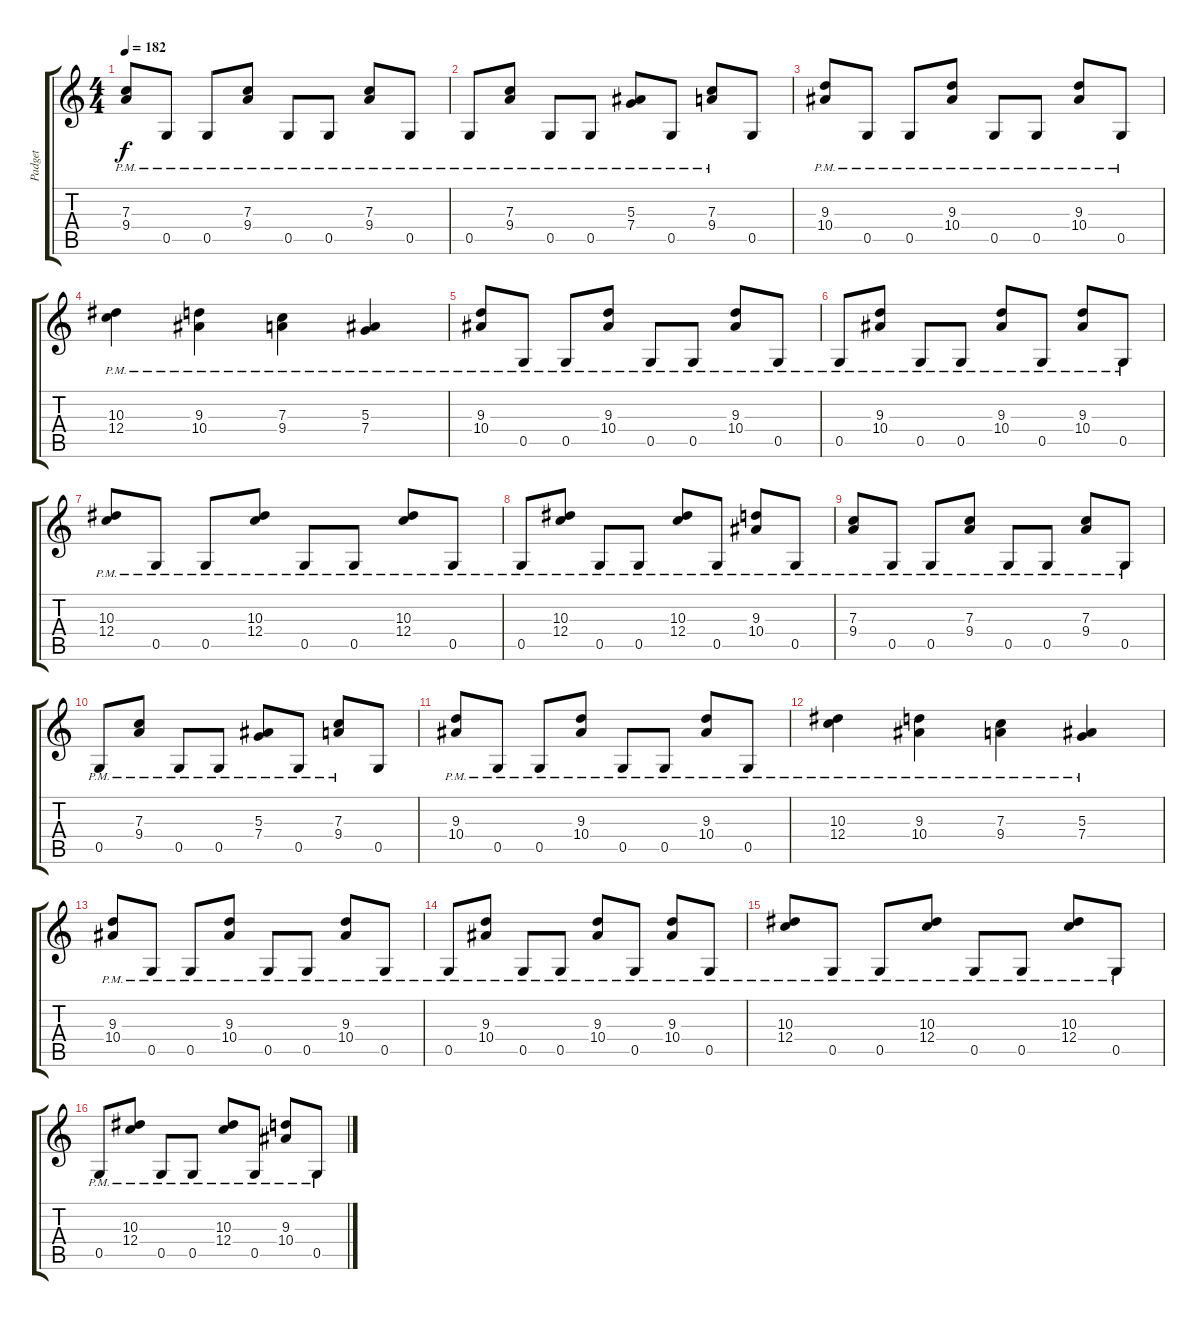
\track ("Padget" "Padget") {instrument distortionguitar}
\staff {score tabs}
\tuning (D4 A3 F3 C3 G2 C2) {hide}
\ts (4 4)
\tempo 182
\clef g2
\ks c
(7.3{pm} 9.4{pm}).8{dy f} 0.5{pm}.8 0.5{pm}.8 (7.3{pm} 9.4{pm}).8 0.5{pm}.8 0.5{pm}.8 (7.3{pm} 9.4{pm}).8 0.5{pm}.8 |
0.5{pm}.8 (7.3{pm} 9.4{pm}).8 0.5{pm}.8 0.5{pm}.8 (5.3{pm} 7.4{pm}).8 0.5{pm}.8 (7.3{pm} 9.4{pm}).8 0.5.8 |
(9.3{pm} 10.4{pm}).8 0.5{pm}.8 0.5{pm}.8 (9.3{pm} 10.4{pm}).8 0.5{pm}.8 0.5{pm}.8 (9.3{pm} 10.4{pm}).8 0.5{pm}.8 |
(10.3{pm} 12.4{pm}).4 (9.3{pm} 10.4{pm}).4 (7.3{pm} 9.4{pm}).4 (5.3{pm} 7.4{pm}).4 |
(9.3{pm} 10.4{pm}).8 0.5{pm}.8 0.5{pm}.8 (9.3{pm} 10.4{pm}).8 0.5{pm}.8 0.5{pm}.8 (9.3{pm} 10.4{pm}).8 0.5{pm}.8 |
0.5{pm}.8 (9.3{pm} 10.4{pm}).8 0.5{pm}.8 0.5{pm}.8 (9.3{pm} 10.4{pm}).8 0.5{pm}.8 (9.3{pm} 10.4{pm}).8 0.5{pm}.8 |
(10.3{pm} 12.4{pm}).8 0.5{pm}.8 0.5{pm}.8 (10.3{pm} 12.4{pm}).8 0.5{pm}.8 0.5{pm}.8 (10.3{pm} 12.4{pm}).8 0.5{pm}.8 |
0.5{pm}.8 (10.3{pm} 12.4{pm}).8 0.5{pm}.8 0.5{pm}.8 (10.3{pm} 12.4{pm}).8 0.5{pm}.8 (9.3{pm} 10.4{pm}).8 0.5{pm}.8 |
(7.3{pm} 9.4{pm}).8 0.5{pm}.8 0.5{pm}.8 (7.3{pm} 9.4{pm}).8 0.5{pm}.8 0.5{pm}.8 (7.3{pm} 9.4{pm}).8 0.5{pm}.8 |
0.5{pm}.8 (7.3{pm} 9.4{pm}).8 0.5{pm}.8 0.5{pm}.8 (5.3{pm} 7.4{pm}).8 0.5{pm}.8 (7.3{pm} 9.4{pm}).8 0.5.8 |
(9.3{pm} 10.4{pm}).8 0.5{pm}.8 0.5{pm}.8 (9.3{pm} 10.4{pm}).8 0.5{pm}.8 0.5{pm}.8 (9.3{pm} 10.4{pm}).8 0.5{pm}.8 |
(10.3{pm} 12.4{pm}).4 (9.3{pm} 10.4{pm}).4 (7.3{pm} 9.4{pm}).4 (5.3{pm} 7.4{pm}).4 |
(9.3{pm} 10.4{pm}).8 0.5{pm}.8 0.5{pm}.8 (9.3{pm} 10.4{pm}).8 0.5{pm}.8 0.5{pm}.8 (9.3{pm} 10.4{pm}).8 0.5{pm}.8 |
0.5{pm}.8 (9.3{pm} 10.4{pm}).8 0.5{pm}.8 0.5{pm}.8 (9.3{pm} 10.4{pm}).8 0.5{pm}.8 (9.3{pm} 10.4{pm}).8 0.5{pm}.8 |
(10.3{pm} 12.4{pm}).8 0.5{pm}.8 0.5{pm}.8 (10.3{pm} 12.4{pm}).8 0.5{pm}.8 0.5{pm}.8 (10.3{pm} 12.4{pm}).8 0.5{pm}.8 |
0.5{pm}.8 (10.3{pm} 12.4{pm}).8 0.5{pm}.8 0.5{pm}.8 (10.3{pm} 12.4{pm}).8 0.5{pm}.8 (9.3{pm} 10.4{pm}).8 0.5{pm}.8
